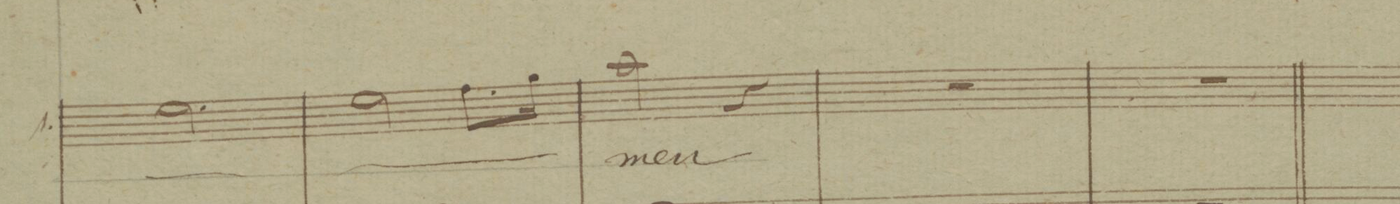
**kern	**text	**dynam
*I"1.	*	*
*clefC1	*	*
*k[b-]	*	*
*M3/4	*	*
2.cc\	.	.
=189	=189	=189
2cc\	.	.
8.dd\L	.	.
16ee\Jk	.	.
=190	=190	=190
2ff\	-men	.
4r	.	.
=191	=191	=191
2.r	.	.
=192	=192	=192
2.r	.	.
==	==	==
*-	*-	*-
